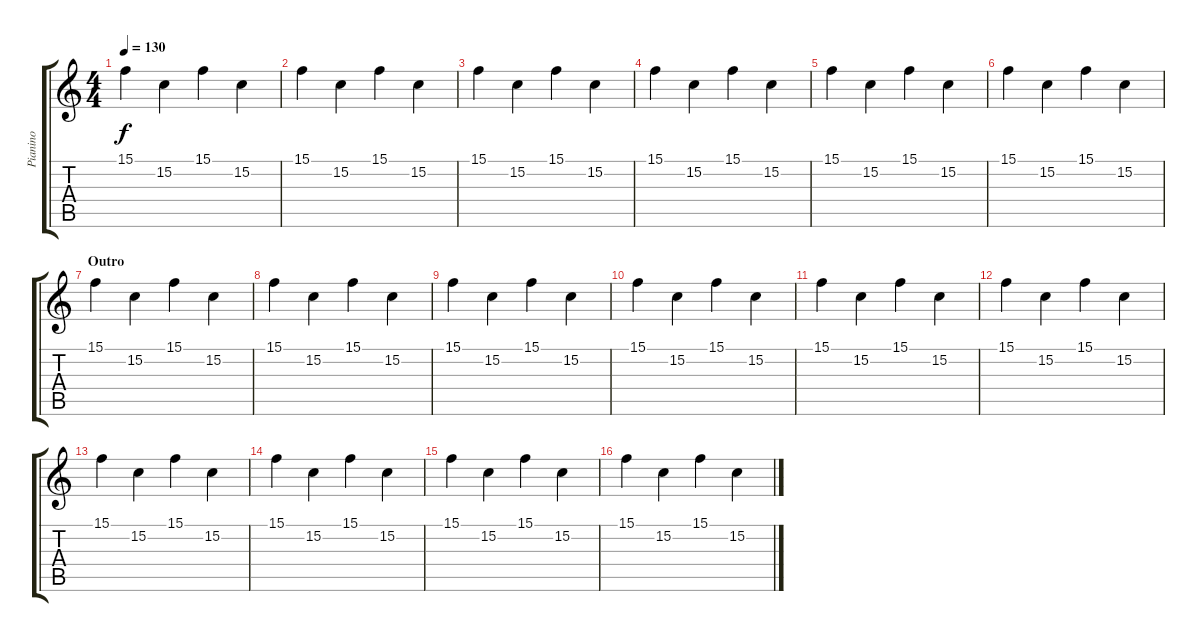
\track ("Pianino" "Pianino") {instrument acousticgrandpiano}
\staff {score tabs}
\tuning (D4 A3 F3 C3 G2 C2) {hide}
\ts (4 4)
\tempo 130
\clef g2
\ks c
15.1.4{dy f} 15.2.4 15.1.4 15.2.4 |
15.1.4 15.2.4 15.1.4 15.2.4 |
15.1.4 15.2.4 15.1.4 15.2.4 |
15.1.4 15.2.4 15.1.4 15.2.4 |
15.1.4 15.2.4 15.1.4 15.2.4 |
15.1.4 15.2.4 15.1.4 15.2.4 |
\section ("" "Outro")
15.1.4 15.2.4 15.1.4 15.2.4 |
15.1.4 15.2.4 15.1.4 15.2.4 |
15.1.4 15.2.4 15.1.4 15.2.4 |
15.1.4 15.2.4 15.1.4 15.2.4 |
15.1.4 15.2.4 15.1.4 15.2.4 |
15.1.4 15.2.4 15.1.4 15.2.4 |
15.1.4 15.2.4 15.1.4 15.2.4 |
15.1.4 15.2.4 15.1.4 15.2.4 |
15.1.4{volume 5} 15.2.4 15.1.4 15.2.4 |
15.1.4 15.2.4 15.1.4 15.2.4
